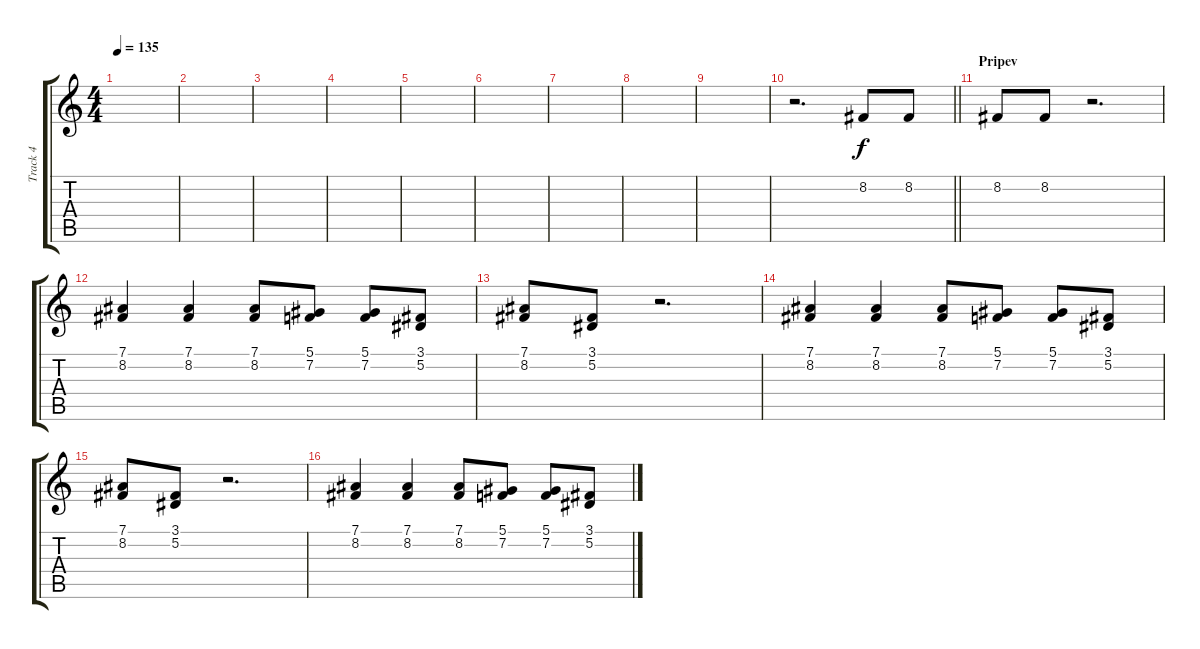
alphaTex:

\track ("Track 4" "Track 4") {instrument tenorsax}
\staff {score tabs}
\tuning (Eb4 Bb3 Gb3 Db3 Ab2 Eb2) {hide}
\ts (4 4)
\tempo 135
\clef g2
\ks c
|
|
|
|
|
|
|
|
|
\barLineRight lightlight
r.2{d} 8.2.8 8.2.8 |
\section ("" "Pripev")
8.2.8 8.2.8 r.2{d} |
(7.1 8.2).4 (7.1 8.2).4 (7.1 8.2).8 (5.1 7.2).8 (5.1 7.2).8 (3.1 5.2).8 |
(7.1 8.2).8 (3.1 5.2).8 r.2{d} |
(7.1 8.2).4 (7.1 8.2).4 (7.1 8.2).8 (5.1 7.2).8 (5.1 7.2).8 (3.1 5.2).8 |
(7.1 8.2).8 (3.1 5.2).8 r.2{d} |
(7.1 8.2).4 (7.1 8.2).4 (7.1 8.2).8 (5.1 7.2).8 (5.1 7.2).8 (3.1 5.2).8
